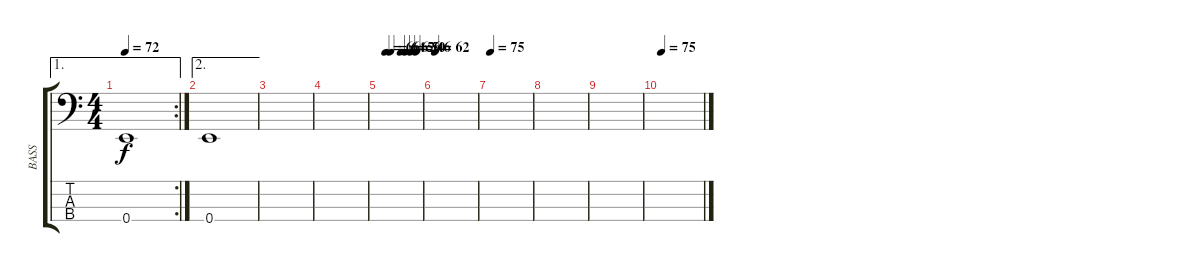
\track ("BASS" "BASS") {instrument fretlessbass}
\staff {score tabs}
\tuning (G2 D2 A1 E1) {hide}
\ae 1
\rc 2
\ts (4 4)
\tempo 72
\clef f4
\ks c
0.4.1{dy f} |
\ae 2
0.4.1 |
|
|
\tempo (66 0.125)
\tempo (64 0.25)
\tempo (62 0.5)
\tempo (56 0.625)
\tempo (50 0.75)
\tempo (46 0.875)
|
\tempo 62
|
\tempo 75
|
|
|
\tempo 75
